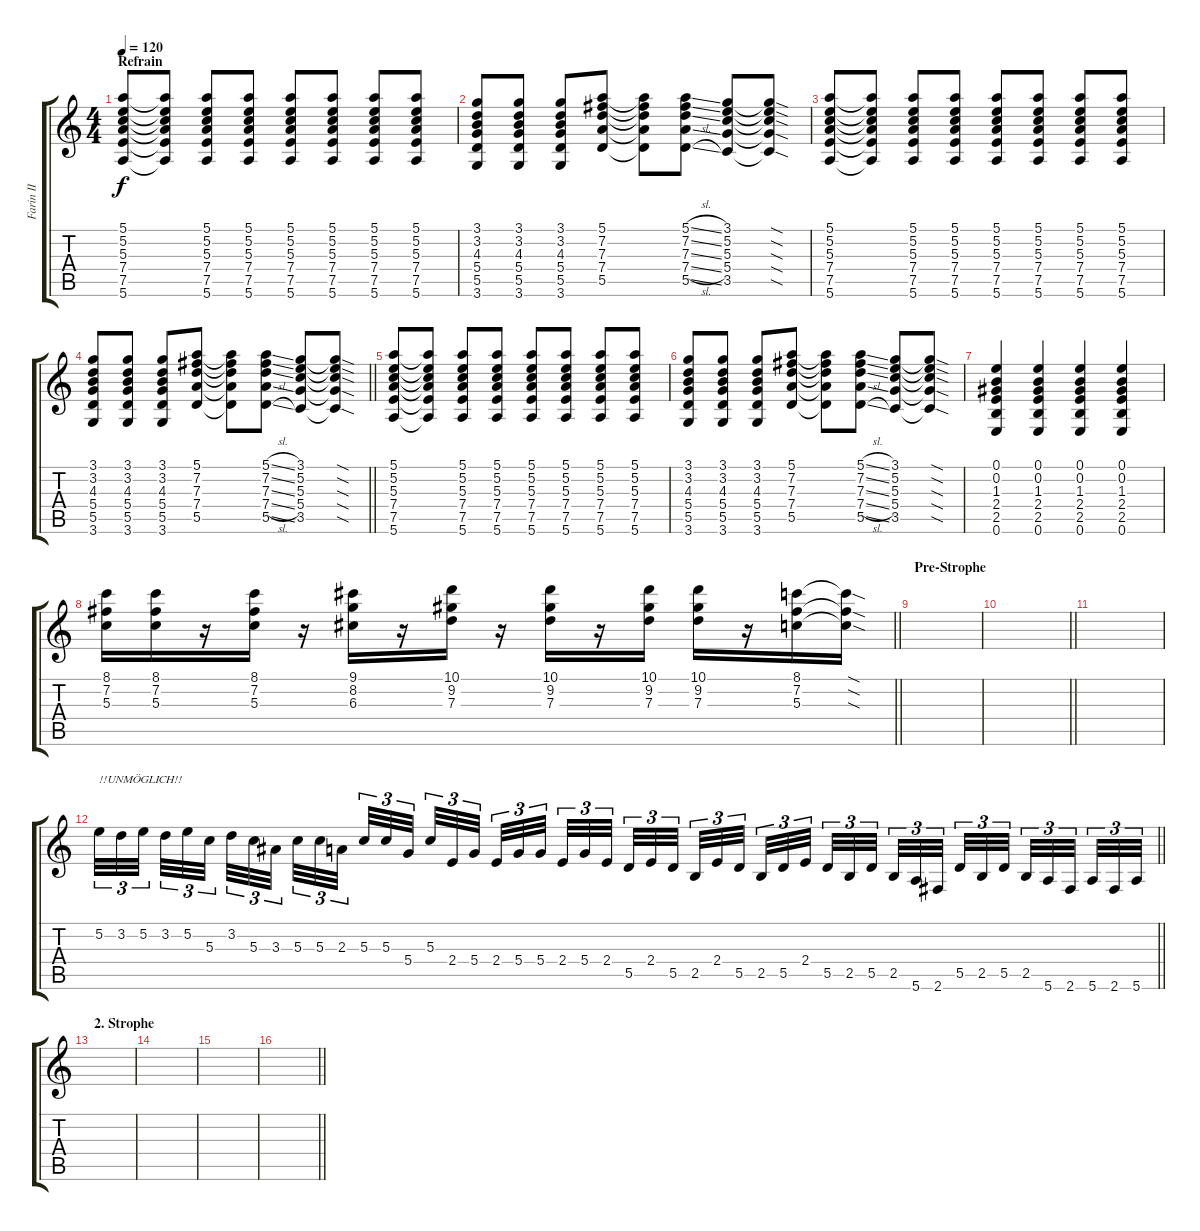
\track ("Farin II" "Farin II") {instrument overdrivenguitar}
\staff {score tabs}
\tuning (E4 B3 G3 D3 A2 E2) {hide}
\ts (4 4)
\section ("" "Refrain")
\tempo 120
\clef g2
\ks c
(5.1 5.2 5.3 7.4 7.5 5.6).8{dy f} (5.1{t} 5.2{t} 5.3{t} 7.4{t} 7.5{t} 5.6{t}).8 (5.1 5.2 5.3 7.4 7.5 5.6).8 (5.1 5.2 5.3 7.4 7.5 5.6).8 (5.1 5.2 5.3 7.4 7.5 5.6).8 (5.1 5.2 5.3 7.4 7.5 5.6).8 (5.1 5.2 5.3 7.4 7.5 5.6).8 (5.1 5.2 5.3 7.4 7.5 5.6).8 |
(3.1 3.2 4.3 5.4 5.5 3.6).8 (3.1 3.2 4.3 5.4 5.5 3.6).8 (3.1 3.2 4.3 5.4 5.5 3.6).8 (5.1 7.2 7.3 7.4 5.5).8 (5.1{t} 7.2{t} 7.3{t} 7.4{t} 5.5{t}).8 (5.1{sl} 7.2{sl} 7.3{sl} 7.4{sl} 5.5{sl}).8 (3.1 5.2 5.3 5.4 3.5).8 (3.1{sod t} 5.2{sod t} 5.3{sod t} 5.4{sod t} 3.5{sod t}).8 |
(5.1 5.2 5.3 7.4 7.5 5.6).8 (5.1{t} 5.2{t} 5.3{t} 7.4{t} 7.5{t} 5.6{t}).8 (5.1 5.2 5.3 7.4 7.5 5.6).8 (5.1 5.2 5.3 7.4 7.5 5.6).8 (5.1 5.2 5.3 7.4 7.5 5.6).8 (5.1 5.2 5.3 7.4 7.5 5.6).8 (5.1 5.2 5.3 7.4 7.5 5.6).8 (5.1 5.2 5.3 7.4 7.5 5.6).8 |
\barLineRight lightlight
(3.1 3.2 4.3 5.4 5.5 3.6).8 (3.1 3.2 4.3 5.4 5.5 3.6).8 (3.1 3.2 4.3 5.4 5.5 3.6).8 (5.1 7.2 7.3 7.4 5.5).8 (5.1{t} 7.2{t} 7.3{t} 7.4{t} 5.5{t}).8 (5.1{sl} 7.2{sl} 7.3{sl} 7.4{sl} 5.5{sl}).8 (3.1 5.2 5.3 5.4 3.5).8 (3.1{sod t} 5.2{sod t} 5.3{sod t} 5.4{sod t} 3.5{sod t}).8 |
(5.1 5.2 5.3 7.4 7.5 5.6).8 (5.1{t} 5.2{t} 5.3{t} 7.4{t} 7.5{t} 5.6{t}).8 (5.1 5.2 5.3 7.4 7.5 5.6).8 (5.1 5.2 5.3 7.4 7.5 5.6).8 (5.1 5.2 5.3 7.4 7.5 5.6).8 (5.1 5.2 5.3 7.4 7.5 5.6).8 (5.1 5.2 5.3 7.4 7.5 5.6).8 (5.1 5.2 5.3 7.4 7.5 5.6).8 |
(3.1 3.2 4.3 5.4 5.5 3.6).8 (3.1 3.2 4.3 5.4 5.5 3.6).8 (3.1 3.2 4.3 5.4 5.5 3.6).8 (5.1 7.2 7.3 7.4 5.5).8 (5.1{t} 7.2{t} 7.3{t} 7.4{t} 5.5{t}).8 (5.1{sl} 7.2{sl} 7.3{sl} 7.4{sl} 5.5{sl}).8 (3.1 5.2 5.3 5.4 3.5).8 (3.1{sod t} 5.2{sod t} 5.3{sod t} 5.4{sod t} 3.5{sod t}).8 |
(0.1 0.2 1.3 2.4 2.5 0.6).4 (0.1 0.2 1.3 2.4 2.5 0.6).4 (0.1 0.2 1.3 2.4 2.5 0.6).4 (0.1 0.2 1.3 2.4 2.5 0.6).4 |
\barLineRight lightlight
(8.1 7.2 5.3).16 (8.1 7.2 5.3).16 r.16 (8.1 7.2 5.3).16 r.16 (9.1 8.2 6.3).16 r.16 (10.1 9.2 7.3).16 r.16 (10.1 9.2 7.3).16 r.16 (10.1 9.2 7.3).16 (10.1 9.2 7.3).16 r.16 (8.1 7.2 5.3).16 (8.1{sod t} 7.2{sod t} 5.3{sod t}).16 |
\section ("" "Pre-Strophe")
|
\barLineRight lightlight
|
|
\barLineRight lightlight
5.2.32{tu (3 2) txt "!!UNMÖGLICH!!"} 3.2.32{tu (3 2)} 5.2.32{tu (3 2) beam splitsecondary} 3.2.32{tu (3 2)} 5.2.32{tu (3 2)} 5.3.32{tu (3 2) beam splitsecondary} 3.2.32{tu (3 2)} 5.3.32{tu (3 2)} 3.3.32{tu (3 2) beam splitsecondary} 5.3.32{tu (3 2)} 5.3.32{tu (3 2)} 2.3.32{tu (3 2)} 5.3.32{tu (3 2)} 5.3.32{tu (3 2)} 5.4.32{tu (3 2) beam splitsecondary} 5.3.32{tu (3 2)} 2.4.32{tu (3 2)} 5.4.32{tu (3 2) beam splitsecondary} 2.4.32{tu (3 2)} 5.4.32{tu (3 2)} 5.4.32{tu (3 2) beam splitsecondary} 2.4.32{tu (3 2)} 5.4.32{tu (3 2)} 2.4.32{tu (3 2)} 5.5.32{tu (3 2)} 2.4.32{tu (3 2)} 5.5.32{tu (3 2) beam splitsecondary} 2.5.32{tu (3 2)} 2.4.32{tu (3 2)} 5.5.32{tu (3 2) beam splitsecondary} 2.5.32{tu (3 2)} 5.5.32{tu (3 2)} 2.4.32{tu (3 2) beam splitsecondary} 5.5.32{tu (3 2)} 2.5.32{tu (3 2)} 5.5.32{tu (3 2)} 2.5.32{tu (3 2)} 5.6.32{tu (3 2)} 2.6.32{tu (3 2) beam splitsecondary} 5.5.32{tu (3 2)} 2.5.32{tu (3 2)} 5.5.32{tu (3 2) beam splitsecondary} 2.5.32{tu (3 2)} 5.6.32{tu (3 2)} 2.6.32{tu (3 2) beam splitsecondary} 5.6.32{tu (3 2)} 2.6.32{tu (3 2)} 5.6.32{tu (3 2)} |
\section ("" "2. Strophe")
|
|
|
\barLineRight lightlight
